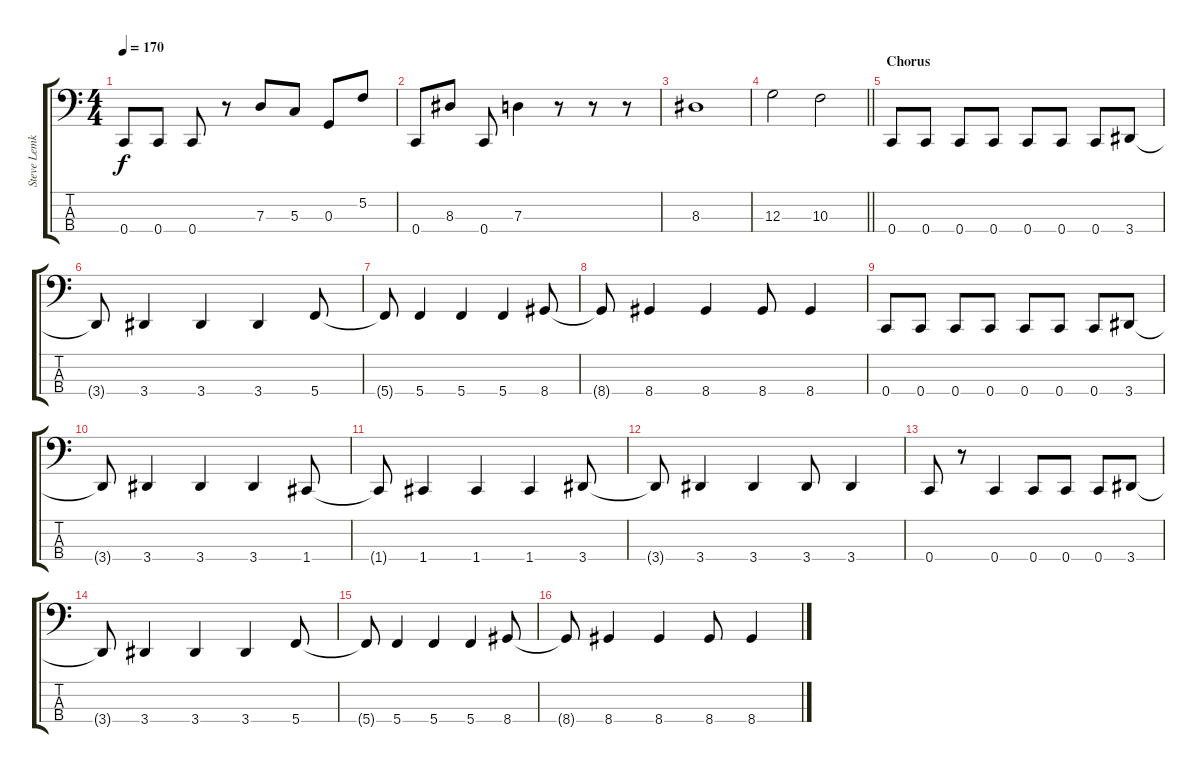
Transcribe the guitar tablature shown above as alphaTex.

\track ("Steve Lemke - Bass" "Steve Lemk") {instrument electricbasspick}
\staff {score tabs}
\tuning (F2 C2 G1 C1) {hide}
\ts (4 4)
\tempo 170
\clef f4
\ks c
0.4.8{dy f} 0.4.8 0.4.8 r.8 7.3.8 5.3.8 0.3.8 5.2.8 |
0.4.8 8.3.8 0.4.8 7.3.4 r.8 r.8 r.8 |
8.3.1 |
\barLineRight lightlight
12.3.2 10.3.2 |
\section ("" "Chorus")
0.4.8 0.4.8 0.4.8 0.4.8 0.4.8 0.4.8 0.4.8 3.4.8 |
3.4{t}.8 3.4.4 3.4.4 3.4.4 5.4.8 |
5.4{t}.8 5.4.4 5.4.4 5.4.4 8.4.8 |
8.4{t}.8 8.4.4 8.4.4 8.4.8 8.4.4 |
0.4.8 0.4.8 0.4.8 0.4.8 0.4.8 0.4.8 0.4.8 3.4.8 |
3.4{t}.8 3.4.4 3.4.4 3.4.4 1.4.8 |
1.4{t}.8 1.4.4 1.4.4 1.4.4 3.4.8 |
3.4{t}.8 3.4.4 3.4.4 3.4.8 3.4.4 |
0.4.8 r.8 0.4.4 0.4.8 0.4.8 0.4.8 3.4.8 |
3.4{t}.8 3.4.4 3.4.4 3.4.4 5.4.8 |
5.4{t}.8 5.4.4 5.4.4 5.4.4 8.4.8 |
8.4{t}.8 8.4.4 8.4.4 8.4.8 8.4.4
